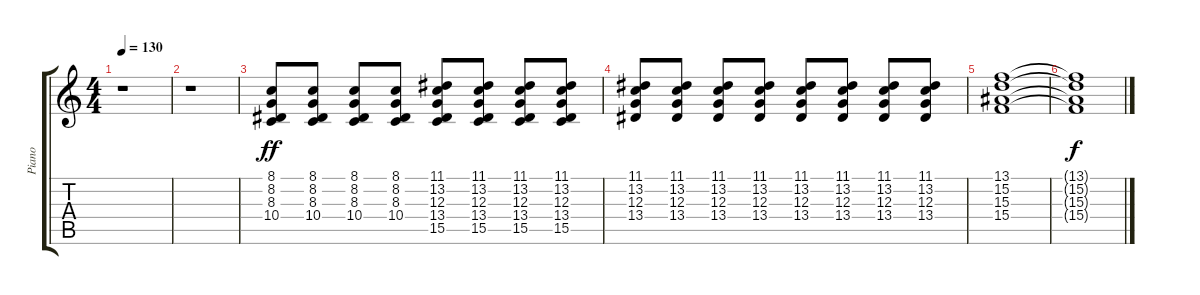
\track ("Piano" "Piano") {instrument acousticgrandpiano}
\staff {score tabs}
\tuning (E4 B3 G3 D3 A2 E2) {hide}
\ts (4 4)
\tempo 130
\clef g2
\ks c
r.1{dy ff} |
r.1 |
(8.1 8.2 8.3 10.4).8 (8.1 8.2 8.3 10.4).8 (8.1 8.2 8.3 10.4).8 (8.1 8.2 8.3 10.4).8 (11.1 13.2 12.3 13.4 15.5).8 (11.1 13.2 12.3 13.4 15.5).8 (11.1 13.2 12.3 13.4 15.5).8 (11.1 13.2 12.3 13.4 15.5).8 |
(11.1 13.2 12.3 13.4).8 (11.1 13.2 12.3 13.4).8 (11.1 13.2 12.3 13.4).8 (11.1 13.2 12.3 13.4).8 (11.1 13.2 12.3 13.4).8 (11.1 13.2 12.3 13.4).8 (11.1 13.2 12.3 13.4).8 (11.1 13.2 12.3 13.4).8 |
(13.1 15.2 15.3 15.4).1 |
(13.1{t} 15.2{t} 15.3{t} 15.4{t}).1{dy f}
